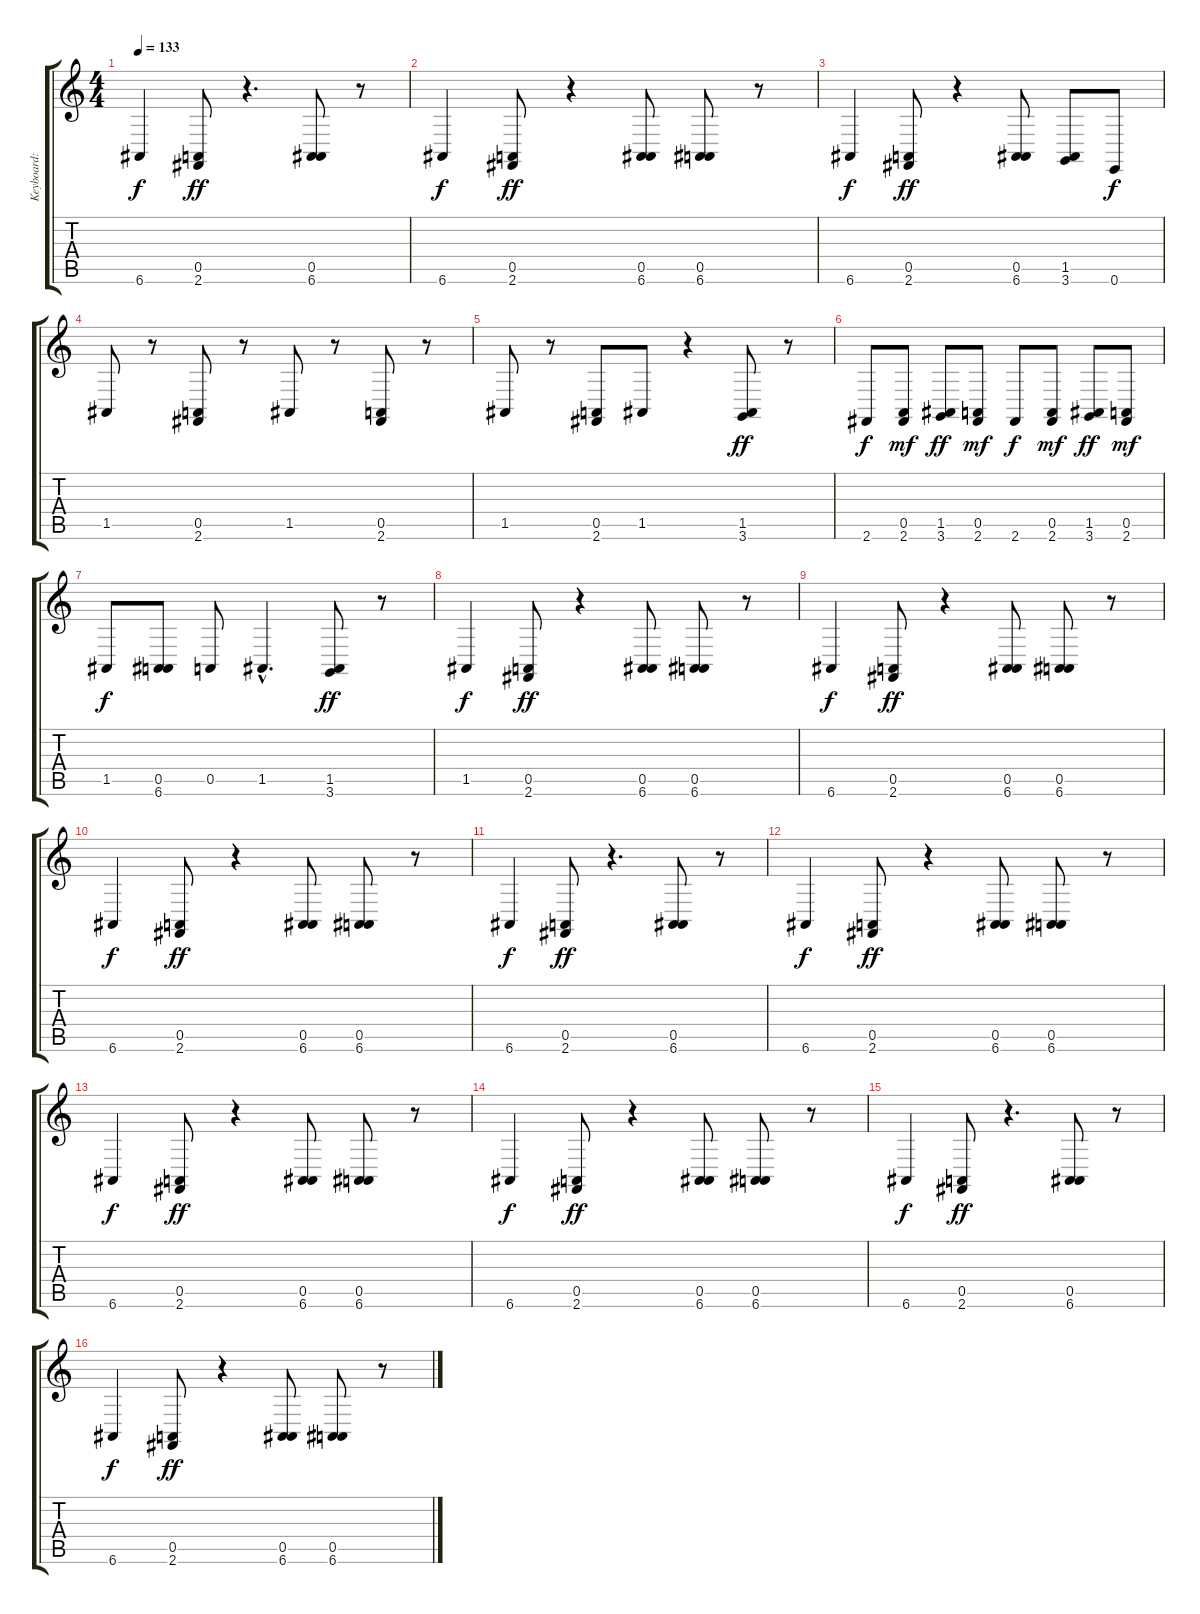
\track ("Keyboard: Dizzy Reed" "Keyboard: ") {instrument brightacousticpiano}
\staff {score tabs}
\tuning (E4 B3 G3 D3 A2 E2) {hide}
\ts (4 4)
\tempo 133
\clef g2
\ks c
6.6.4{dy f} (0.5 2.6).8{dy ff} r.4{d} (0.5 6.6).8 r.8 |
6.6.4{dy f} (0.5 2.6).8{dy ff} r.4 (0.5 6.6).8 (0.5 6.6).8 r.8 |
6.6.4{dy f} (0.5 2.6).8{dy ff} r.4 (0.5 6.6).8 (1.5 3.6).8 0.6.8{dy f} |
1.5.8 r.8 (0.5 2.6).8 r.8 1.5.8 r.8 (0.5 2.6).8 r.8 |
1.5.8 r.8 (0.5 2.6).8 1.5.8 r.4 (1.5 3.6).8{dy ff} r.8 |
2.6.8{dy f} (0.5 2.6).8{dy mf} (1.5 3.6).8{dy ff} (0.5 2.6).8{dy mf} 2.6.8{dy f} (0.5 2.6).8{dy mf} (1.5 3.6).8{dy ff} (0.5 2.6).8{dy mf} |
1.5.8{dy f} (0.5 6.6).8 0.5.8 1.5{hac}.4{d} (1.5 3.6).8{dy ff} r.8 |
1.5.4{dy f} (0.5 2.6).8{dy ff} r.4 (0.5 6.6).8 (0.5 6.6).8 r.8 |
6.6.4{dy f} (0.5 2.6).8{dy ff} r.4 (0.5 6.6).8 (0.5 6.6).8 r.8 |
6.6.4{dy f} (0.5 2.6).8{dy ff} r.4 (0.5 6.6).8 (0.5 6.6).8 r.8 |
6.6.4{dy f} (0.5 2.6).8{dy ff} r.4{d} (0.5 6.6).8 r.8 |
6.6.4{dy f} (0.5 2.6).8{dy ff} r.4 (0.5 6.6).8 (0.5 6.6).8 r.8 |
6.6.4{dy f} (0.5 2.6).8{dy ff} r.4 (0.5 6.6).8 (0.5 6.6).8 r.8 |
6.6.4{dy f} (0.5 2.6).8{dy ff} r.4 (0.5 6.6).8 (0.5 6.6).8 r.8 |
6.6.4{dy f} (0.5 2.6).8{dy ff} r.4{d} (0.5 6.6).8 r.8 |
6.6.4{dy f} (0.5 2.6).8{dy ff} r.4 (0.5 6.6).8 (0.5 6.6).8 r.8
